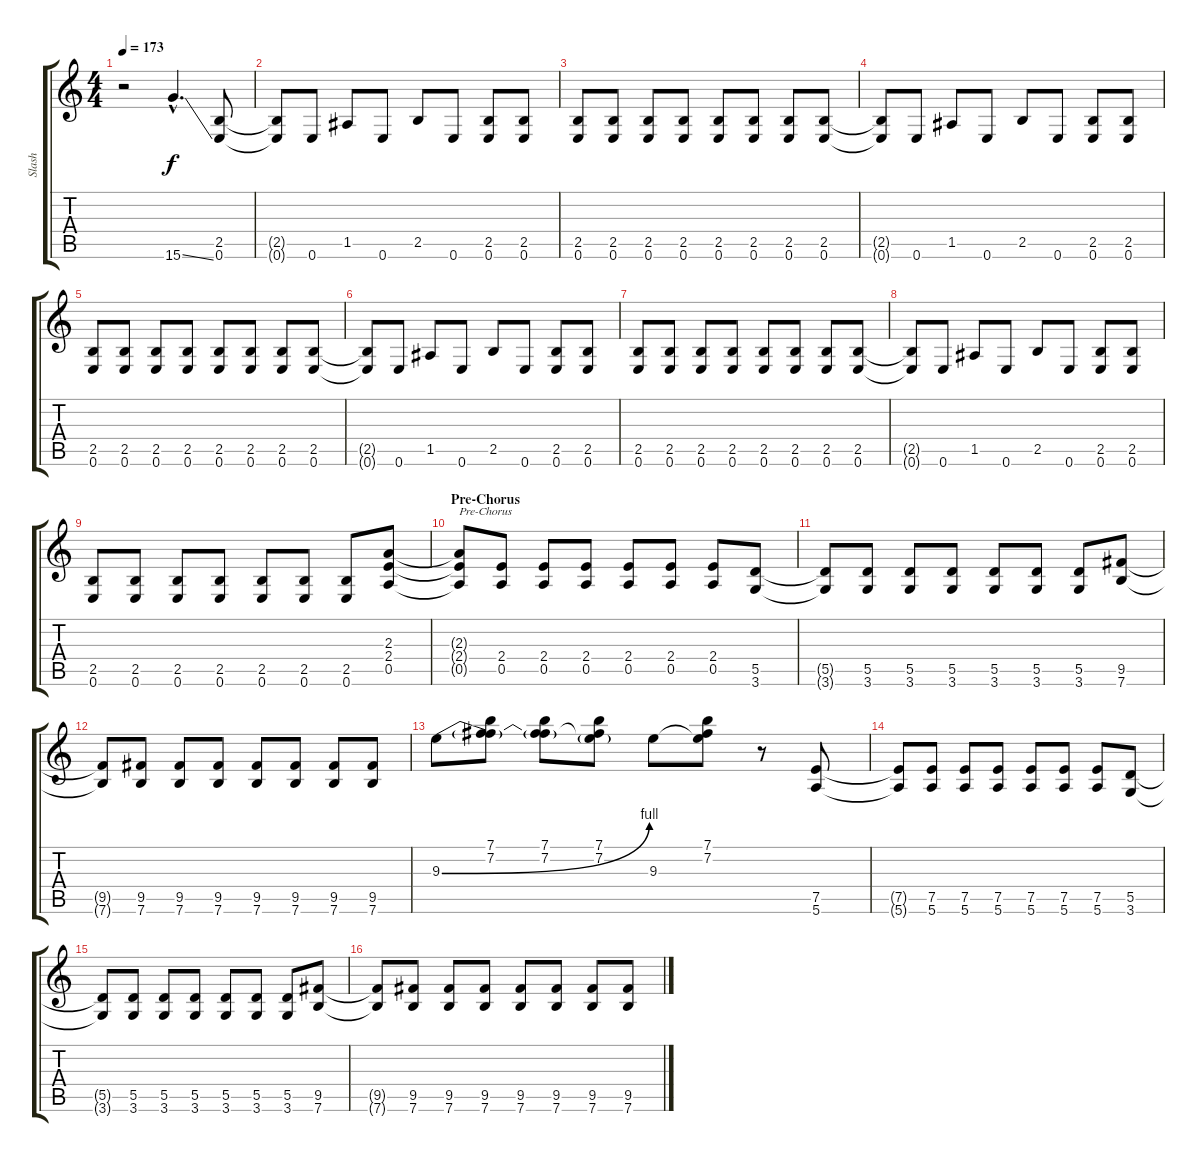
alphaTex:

\track ("Slash" "Slash") {instrument distortionguitar}
\staff {score tabs}
\tuning (E4 B3 G3 D3 A2 E2) {hide}
\ts (4 4)
\tempo 173
\clef g2
\ks c
r.2{dy f} 15.6{ss hac}.4{d} (2.5 0.6).8 |
(2.5{t} 0.6{t}).8 0.6.8 1.5.8 0.6.8 2.5.8 0.6.8 (2.5 0.6).8 (2.5 0.6).8 |
(2.5 0.6).8 (2.5 0.6).8 (2.5 0.6).8 (2.5 0.6).8 (2.5 0.6).8 (2.5 0.6).8 (2.5 0.6).8 (2.5 0.6).8 |
(2.5{t} 0.6{t}).8 0.6.8 1.5.8 0.6.8 2.5.8 0.6.8 (2.5 0.6).8 (2.5 0.6).8 |
(2.5 0.6).8 (2.5 0.6).8 (2.5 0.6).8 (2.5 0.6).8 (2.5 0.6).8 (2.5 0.6).8 (2.5 0.6).8 (2.5 0.6).8 |
(2.5{t} 0.6{t}).8 0.6.8 1.5.8 0.6.8 2.5.8 0.6.8 (2.5 0.6).8 (2.5 0.6).8 |
(2.5 0.6).8 (2.5 0.6).8 (2.5 0.6).8 (2.5 0.6).8 (2.5 0.6).8 (2.5 0.6).8 (2.5 0.6).8 (2.5 0.6).8 |
(2.5{t} 0.6{t}).8 0.6.8 1.5.8 0.6.8 2.5.8 0.6.8 (2.5 0.6).8 (2.5 0.6).8 |
(2.5 0.6).8 (2.5 0.6).8 (2.5 0.6).8 (2.5 0.6).8 (2.5 0.6).8 (2.5 0.6).8 (2.5 0.6).8 (2.3 2.4 0.5).8 |
\section ("" "Pre-Chorus")
(2.3{t} 2.4{t} 0.5{t}).8{txt "Pre-Chorus"} (2.4 0.5).8 (2.4 0.5).8 (2.4 0.5).8 (2.4 0.5).8 (2.4 0.5).8 (2.4 0.5).8 (5.5 3.6).8 |
(5.5{t} 3.6{t}).8 (5.5 3.6).8 (5.5 3.6).8 (5.5 3.6).8 (5.5 3.6).8 (5.5 3.6).8 (5.5 3.6).8 (9.5 7.6).8 |
(9.5{t} 7.6{t}).8 (9.5 7.6).8 (9.5 7.6).8 (9.5 7.6).8 (9.5 7.6).8 (9.5 7.6).8 (9.5 7.6).8 (9.5 7.6).8 |
9.3{be (bend 0 0 60 4)}.8 (7.1 7.2 9.3{t}).8 (7.1 7.2 9.3{t}).8 (7.1 7.2 9.3{t}).8 9.3.8 (7.1 7.2 9.3{t}).8 r.8 (7.5 5.6).8 |
(7.5{t} 5.6{t}).8 (7.5 5.6).8 (7.5 5.6).8 (7.5 5.6).8 (7.5 5.6).8 (7.5 5.6).8 (7.5 5.6).8 (5.5 3.6).8 |
(5.5{t} 3.6{t}).8 (5.5 3.6).8 (5.5 3.6).8 (5.5 3.6).8 (5.5 3.6).8 (5.5 3.6).8 (5.5 3.6).8 (9.5 7.6).8 |
(9.5{t} 7.6{t}).8 (9.5 7.6).8 (9.5 7.6).8 (9.5 7.6).8 (9.5 7.6).8 (9.5 7.6).8 (9.5 7.6).8 (9.5 7.6).8
